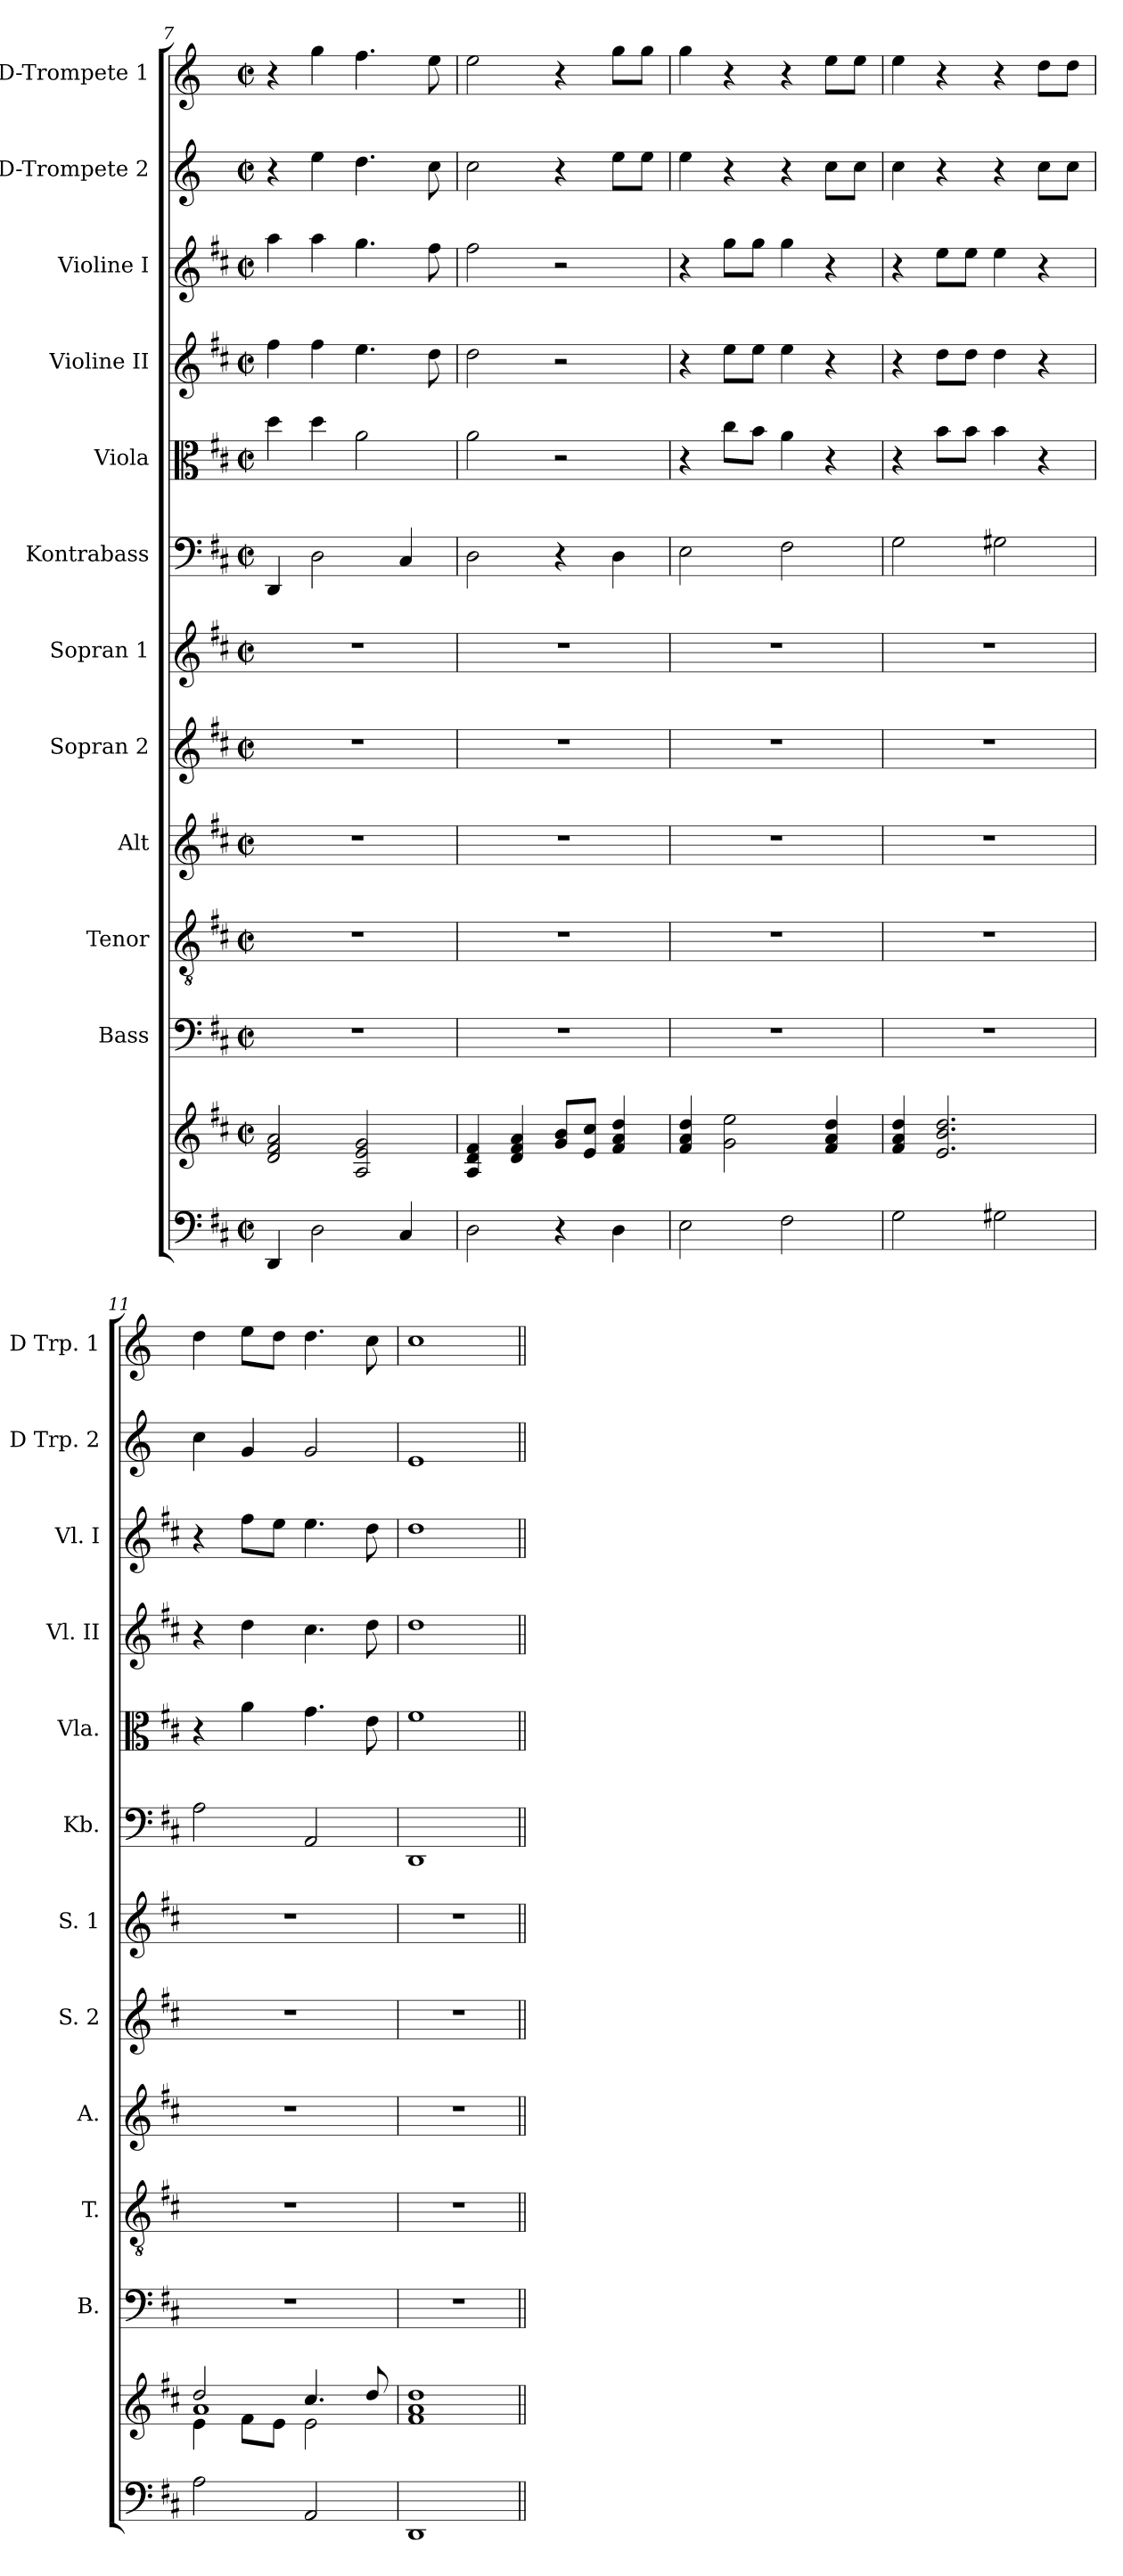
**kern	**kern	**kern	**kern	**kern	**kern	**kern	**kern	**kern	**kern	**kern	**kern	**kern
*part12	*part12	*part11	*part10	*part9	*part8	*part7	*part6	*part5	*part4	*part3	*part2	*part1
*staff13	*staff12	*staff11	*staff10	*staff9	*staff8	*staff7	*staff6	*staff5	*staff4	*staff3	*staff2	*staff1
*	*	*I"Bass	*I"Tenor	*I"Alt	*I"Sopran 2	*I"Sopran 1	*I"Kontrabass	*I"Viola	*I"Violine II	*I"Violine I	*I"D-Trompete 2	*I"D-Trompete 1
*	*	*I'B.	*I'T.	*I'A.	*I'S. 2	*I'S. 1	*I'Kb.	*I'Vla.	*I'Vl. II	*I'Vl. I	*I'D Trp. 2	*I'D Trp. 1
*clefF4	*clefG2	*clefF4	*clefGv2	*clefG2	*clefG2	*clefG2	*clefF4	*clefC3	*clefG2	*clefG2	*clefG2	*clefG2
*	*	*	*	*	*	*	*ITrd7c12	*	*	*	*ITrd1c2	*ITrd1c2
*k[f#c#]	*k[f#c#]	*k[f#c#]	*k[f#c#]	*k[f#c#]	*k[f#c#]	*k[f#c#]	*k[f#c#]	*k[f#c#]	*k[f#c#]	*k[f#c#]	*k[b-e-]	*k[b-e-]
*D:	*D:	*D:	*D:	*D:	*D:	*D:	*D:	*D:	*D:	*D:	*B-:	*B-:
*M2/2	*M2/2	*M2/2	*M2/2	*M2/2	*M2/2	*M2/2	*M2/2	*M2/2	*M2/2	*M2/2	*M2/2	*M2/2
*met(c|)	*met(c|)	*met(c|)	*met(c|)	*met(c|)	*met(c|)	*met(c|)	*met(c|)	*met(c|)	*met(c|)	*met(c|)	*met(c|)	*met(c|)
=7	=7	=7	=7	=7	=7	=7	=7	=7	=7	=7	=7	=7
4DD/	2d/ 2f#/ 2a/	1r	1r	1r	1r	1r	4DDD/	4dd\	4ff#\	4aa\	4r	4r
2D\	.	.	.	.	.	.	2DD\	4dd\	4ff#\	4aa\	4dd\	4ff\
.	2A/ 2e/ 2g/	.	.	.	.	.	.	2a\	4.ee\	4.gg\	4.cc\	4.ee-\
4C#/	.	.	.	.	.	.	4CC#/	.	.	.	.	.
.	.	.	.	.	.	.	.	.	8dd\	8ff#\	8b-\	8dd\
=8	=8	=8	=8	=8	=8	=8	=8	=8	=8	=8	=8	=8
2D\	4A/ 4d/ 4f#/	1r	1r	1r	1r	1r	2DD\	2a\	2dd\	2ff#\	2b-\	2dd\
.	4d/ 4f#/ 4a/	.	.	.	.	.	.	.	.	.	.	.
4r	8g/ 8b/L	.	.	.	.	.	4r	2r	2r	2r	4r	4r
.	8e/ 8cc#/J	.	.	.	.	.	.	.	.	.	.	.
4D\	4f#/ 4a/ 4dd/	.	.	.	.	.	4DD\	.	.	.	8dd\L	8ff\L
.	.	.	.	.	.	.	.	.	.	.	8dd\J	8ff\J
=9	=9	=9	=9	=9	=9	=9	=9	=9	=9	=9	=9	=9
2E\	4f#/ 4a/ 4dd/	1r	1r	1r	1r	1r	2EE\	4r	4r	4r	4dd\	4ff\
.	2g\ 2ee\	.	.	.	.	.	.	8cc#\L	8ee\L	8gg\L	4r	4r
.	.	.	.	.	.	.	.	8b\J	8ee\J	8gg\J	.	.
2F#\	.	.	.	.	.	.	2FF#\	4a\	4ee\	4gg\	4r	4r
.	4f#/ 4a/ 4dd/	.	.	.	.	.	.	4r	4r	4r	8b-\L	8dd\L
.	.	.	.	.	.	.	.	.	.	.	8b-\J	8dd\J
=10	=10	=10	=10	=10	=10	=10	=10	=10	=10	=10	=10	=10
2G\	4f#/ 4a/ 4dd/	1r	1r	1r	1r	1r	2GG\	4r	4r	4r	4b-\	4dd\
.	2.e/ 2.b/ 2.dd/	.	.	.	.	.	.	8b\L	8dd\L	8ee\L	4r	4r
.	.	.	.	.	.	.	.	8b\J	8dd\J	8ee\J	.	.
2G#X\	.	.	.	.	.	.	2GG#X\	4b\	4dd\	4ee\	4r	4r
.	.	.	.	.	.	.	.	4r	4r	4r	8b-\L	8cc\L
.	.	.	.	.	.	.	.	.	.	.	8b-\J	8cc\J
=11	=11	=11	=11	=11	=11	=11	=11	=11	=11	=11	=11	=11
*	*^	*	*	*	*	*	*	*	*	*	*	*
*	*	*^	*	*	*	*	*	*	*	*	*	*	*
2A\	2dd/	4e\	1a	1r	1r	1r	1r	1r	2AA\	4r	4r	4r	4b-\	4cc\
.	.	8f#\L	.	.	.	.	.	.	.	4a\	4dd\	8ff#\L	4f/	8dd\L
.	.	8e\J	.	.	.	.	.	.	.	.	.	8ee\J	.	8cc\J
2AA/	4.cc#/	2e\	.	.	.	.	.	.	2AAA/	4.g\	4.cc#\	4.ee\	2f/	4.cc\
.	8dd/	.	.	.	.	.	.	.	.	8e\	8dd\	8dd\	.	8b-\
*	*v	*v	*v	*	*	*	*	*	*	*	*	*	*	*
=12	=12	=12	=12	=12	=12	=12	=12	=12	=12	=12	=12	=12
1DD	1f# 1a 1dd	1r	1r	1r	1r	1r	1DDD	1f#	1dd	1dd	1d	1b-
=||	=||	=||	=||	=||	=||	=||	=||	=||	=||	=||	=||	=||
*-	*-	*-	*-	*-	*-	*-	*-	*-	*-	*-	*-	*-
